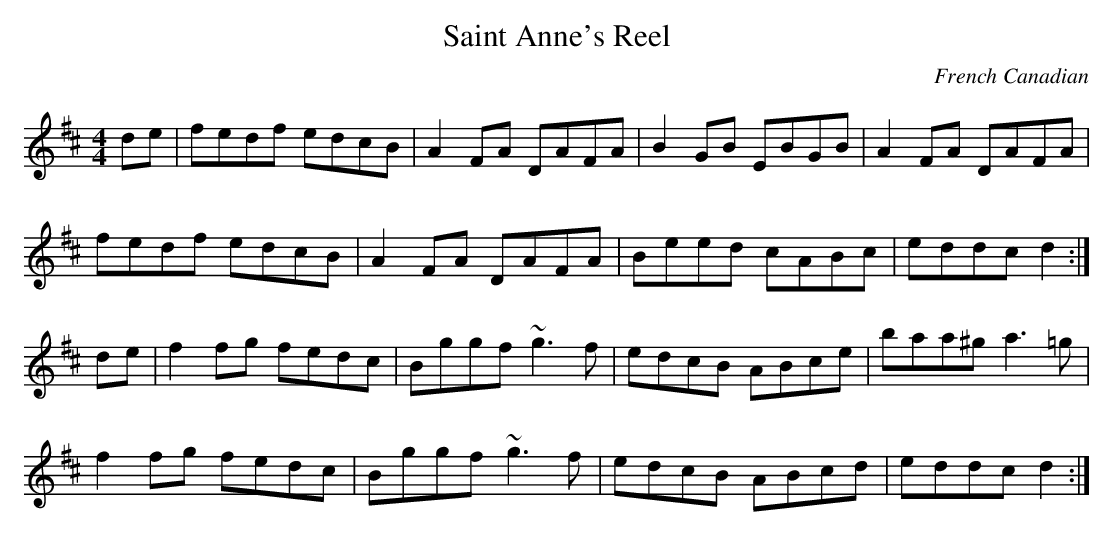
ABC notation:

X:1
T:Saint Anne's Reel
O:French Canadian
M:4/4
K:D
de|fedf edcB|A2FA DAFA|B2GB EBGB|A2FA DAFA|
fedf edcB|A2FA DAFA|Beed cABc|eddc d2:|
de|f2fg fedc|Bggf ~g3f|edcB ABce|baa^g a3=g|
f2fg fedc|Bggf ~g3f|edcB ABcd|eddc d2:|
